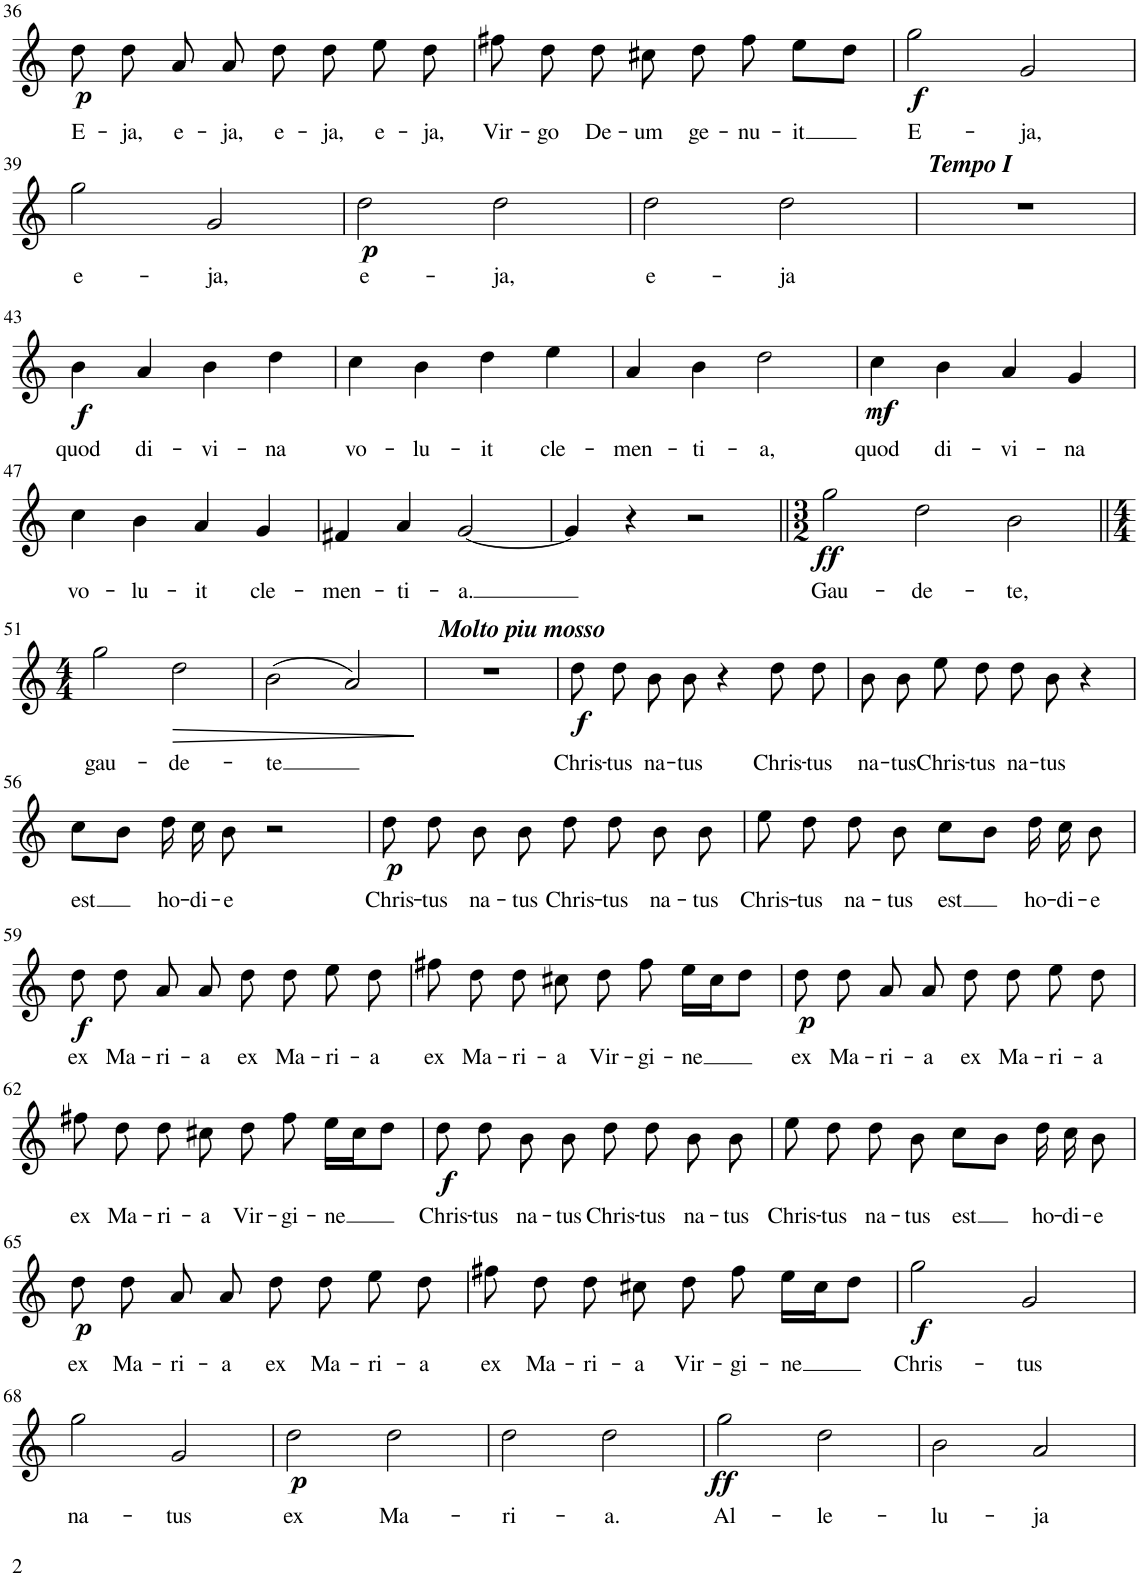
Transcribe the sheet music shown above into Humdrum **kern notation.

**kern	**text	**dynam
*part1	*part1	*part1
*staff1	*staff1	*staff1
*I"Soprano	*	*
*I'S.	*	*
!!LO:PB:g=z
*clefG2	*	*
*k[]	*	*
*M4/4	*	*
=36	=36	=36
!	!LO:LY:b	!LO:DY:b
8dd\	E-	p
!	!LO:LY:b	!
8dd\	-ja,	.
!	!LO:LY:b	!
8a/	e-	.
!	!LO:LY:b	!
8a/	-ja,	.
!	!LO:LY:b	!
8dd\	e-	.
!	!LO:LY:b	!
8dd\	-ja,	.
!	!LO:LY:b	!
8ee\	e-	.
!	!LO:LY:b	!
8dd\	-ja,	.
=37	=37	=37
!	!LO:LY:b	!
8ff#X\	Vir-	.
!	!LO:LY:b	!
8dd\	-go	.
!	!LO:LY:b	!
8dd\	De-	.
!	!LO:LY:b	!
8cc#X\	-um	.
!	!LO:LY:b	!
8dd\	ge-	.
!	!LO:LY:b	!
8ff#\	-nu-	.
!	!LO:LY:b	!
8ee\L	-it	.
8dd\J	.	.
=38	=38	=38
!	!LO:LY:b	!LO:DY:b
2gg\	E-	f
!	!LO:LY:b	!
2g/	-ja,	.
!!LO:LB:g=z
=39	=39	=39
!	!LO:LY:b	!
2gg\	e-	.
!	!LO:LY:b	!
2g/	-ja,	.
=40	=40	=40
!	!LO:LY:b	!LO:DY:b
2dd\	e-	p
!	!LO:LY:b	!
2dd\	-ja,	.
=41	=41	=41
!	!LO:LY:b	!
2dd\	e-	.
!	!LO:LY:b	!
2dd\	-ja	.
=42	=42	=42
!LO:TX:a:Bi:t=Tempo I	!	!
1r	.	.
!!LO:LB:g=z
=43	=43	=43
!	!LO:LY:b	!LO:DY:b
4b\	quod	f
!	!LO:LY:b	!
4a/	di-	.
!	!LO:LY:b	!
4b\	-vi-	.
!	!LO:LY:b	!
4dd\	-na	.
=44	=44	=44
!	!LO:LY:b	!
4cc\	vo-	.
!	!LO:LY:b	!
4b\	-lu-	.
!	!LO:LY:b	!
4dd\	-it	.
!	!LO:LY:b	!
4ee\	cle-	.
=45	=45	=45
!	!LO:LY:b	!
4a/	-men-	.
!	!LO:LY:b	!
4b\	-ti-	.
!	!LO:LY:b	!
2dd\	-a,	.
=46	=46	=46
!	!LO:LY:b	!LO:DY:b
4cc\	quod	mf
!	!LO:LY:b	!
4b\	di-	.
!	!LO:LY:b	!
4a/	-vi-	.
!	!LO:LY:b	!
4g/	-na	.
!!LO:LB:g=z
=47	=47	=47
!	!LO:LY:b	!
4cc\	vo-	.
!	!LO:LY:b	!
4b\	-lu-	.
!	!LO:LY:b	!
4a/	-it	.
!	!LO:LY:b	!
4g/	cle-	.
=48	=48	=48
!	!LO:LY:b	!
4f#X/	-men-	.
!	!LO:LY:b	!
4a/	-ti-	.
!	!LO:LY:b	!
[2g/	-a.	.
=49	=49	=49
4g/]	.	.
4r	.	.
2r	.	.
=50||	=50||	=50||
*M3/2	*	*
!	!LO:LY:b	!LO:DY:b
2gg\	Gau-	ff
!	!LO:LY:b	!
2dd\	-de-	.
!	!LO:LY:b	!
2b\	-te,	.
!!LO:LB:g=z
=51||	=51||	=51||
*M4/4	*	*
!	!LO:LY:b	!
2gg\	gau-	.
!	!LO:LY:b	!LO:HP:b
2dd\	-de-	>
=52	=52	=52
!	!LO:LY:b	!
(2b\	-te	.
2a/)	.	.
.	.	]
=53	=53	=53
!LO:TX:a:Bi:t=Molto piu mosso	!	!
1r	.	.
=54	=54	=54
!	!LO:LY:b	!LO:DY:b
8dd\	Chris-	f
!	!LO:LY:b	!
8dd\	-tus	.
!	!LO:LY:b	!
8b\	na-	.
!	!LO:LY:b	!
8b\	-tus	.
4r	.	.
!	!LO:LY:b	!
8dd\	Chris-	.
!	!LO:LY:b	!
8dd\	-tus	.
=55	=55	=55
!	!LO:LY:b	!
8b\	na-	.
!	!LO:LY:b	!
8b\	-tus	.
!	!LO:LY:b	!
8ee\	Chris-	.
!	!LO:LY:b	!
8dd\	-tus	.
!	!LO:LY:b	!
8dd\	na-	.
!	!LO:LY:b	!
8b\	-tus	.
4r	.	.
!!LO:LB:g=z
=56	=56	=56
!	!LO:LY:b	!
8cc\L	est	.
8b\J	.	.
!	!LO:LY:b	!
16dd\	ho-	.
!	!LO:LY:b	!
16cc\	-di-	.
!	!LO:LY:b	!
8b\	-e	.
2r	.	.
=57	=57	=57
!	!LO:LY:b	!LO:DY:b
8dd\	Chris-	p
!	!LO:LY:b	!
8dd\	-tus	.
!	!LO:LY:b	!
8b\	na-	.
!	!LO:LY:b	!
8b\	-tus	.
!	!LO:LY:b	!
8dd\	Chris-	.
!	!LO:LY:b	!
8dd\	-tus	.
!	!LO:LY:b	!
8b\	na-	.
!	!LO:LY:b	!
8b\	-tus	.
=58	=58	=58
!	!LO:LY:b	!
8ee\	Chris-	.
!	!LO:LY:b	!
8dd\	-tus	.
!	!LO:LY:b	!
8dd\	na-	.
!	!LO:LY:b	!
8b\	-tus	.
!	!LO:LY:b	!
8cc\L	est	.
8b\J	.	.
!	!LO:LY:b	!
16dd\	ho-	.
!	!LO:LY:b	!
16cc\	-di-	.
!	!LO:LY:b	!
8b\	-e	.
!!LO:LB:g=z
=59	=59	=59
!	!LO:LY:b	!LO:DY:b
8dd\	ex	f
!	!LO:LY:b	!
8dd\	Ma-	.
!	!LO:LY:b	!
8a/	-ri-	.
!	!LO:LY:b	!
8a/	-a	.
!	!LO:LY:b	!
8dd\	ex	.
!	!LO:LY:b	!
8dd\	Ma-	.
!	!LO:LY:b	!
8ee\	-ri-	.
!	!LO:LY:b	!
8dd\	-a	.
=60	=60	=60
!	!LO:LY:b	!
8ff#X\	ex	.
!	!LO:LY:b	!
8dd\	Ma-	.
!	!LO:LY:b	!
8dd\	-ri-	.
!	!LO:LY:b	!
8cc#X\	-a	.
!	!LO:LY:b	!
8dd\	Vir-	.
!	!LO:LY:b	!
8ff#\	-gi-	.
!	!LO:LY:b	!
16ee\LL	-ne	.
16cc#\J	.	.
8dd\J	.	.
=61	=61	=61
!	!LO:LY:b	!LO:DY:b
8dd\	ex	p
!	!LO:LY:b	!
8dd\	Ma-	.
!	!LO:LY:b	!
8a/	-ri-	.
!	!LO:LY:b	!
8a/	-a	.
!	!LO:LY:b	!
8dd\	ex	.
!	!LO:LY:b	!
8dd\	Ma-	.
!	!LO:LY:b	!
8ee\	-ri-	.
!	!LO:LY:b	!
8dd\	-a	.
!!LO:LB:g=z
=62	=62	=62
!	!LO:LY:b	!
8ff#X\	ex	.
!	!LO:LY:b	!
8dd\	Ma-	.
!	!LO:LY:b	!
8dd\	-ri-	.
!	!LO:LY:b	!
8cc#X\	-a	.
!	!LO:LY:b	!
8dd\	Vir-	.
!	!LO:LY:b	!
8ff#\	-gi-	.
!	!LO:LY:b	!
16ee\LL	-ne	.
16cc#\J	.	.
8dd\J	.	.
=63	=63	=63
!	!LO:LY:b	!LO:DY:b
8dd\	Chris-	f
!	!LO:LY:b	!
8dd\	-tus	.
!	!LO:LY:b	!
8b\	na-	.
!	!LO:LY:b	!
8b\	-tus	.
!	!LO:LY:b	!
8dd\	Chris-	.
!	!LO:LY:b	!
8dd\	-tus	.
!	!LO:LY:b	!
8b\	na-	.
!	!LO:LY:b	!
8b\	-tus	.
=64	=64	=64
!	!LO:LY:b	!
8ee\	Chris-	.
!	!LO:LY:b	!
8dd\	-tus	.
!	!LO:LY:b	!
8dd\	na-	.
!	!LO:LY:b	!
8b\	-tus	.
!	!LO:LY:b	!
8cc\L	est	.
8b\J	.	.
!	!LO:LY:b	!
16dd\	ho-	.
!	!LO:LY:b	!
16cc\	-di-	.
!	!LO:LY:b	!
8b\	-e	.
!!LO:LB:g=z
=65	=65	=65
!	!LO:LY:b	!LO:DY:b
8dd\	ex	p
!	!LO:LY:b	!
8dd\	Ma-	.
!	!LO:LY:b	!
8a/	-ri-	.
!	!LO:LY:b	!
8a/	-a	.
!	!LO:LY:b	!
8dd\	ex	.
!	!LO:LY:b	!
8dd\	Ma-	.
!	!LO:LY:b	!
8ee\	-ri-	.
!	!LO:LY:b	!
8dd\	-a	.
=66	=66	=66
!	!LO:LY:b	!
8ff#X\	ex	.
!	!LO:LY:b	!
8dd\	Ma-	.
!	!LO:LY:b	!
8dd\	-ri-	.
!	!LO:LY:b	!
8cc#X\	-a	.
!	!LO:LY:b	!
8dd\	Vir-	.
!	!LO:LY:b	!
8ff#\	-gi-	.
!	!LO:LY:b	!
16ee\LL	-ne	.
16cc#\J	.	.
8dd\J	.	.
=67	=67	=67
!	!LO:LY:b	!LO:DY:b
2gg\	Chris-	f
!	!LO:LY:b	!
2g/	-tus	.
!!LO:LB:g=z
=68	=68	=68
!	!LO:LY:b	!
2gg\	na-	.
!	!LO:LY:b	!
2g/	-tus	.
=69	=69	=69
!	!LO:LY:b	!LO:DY:b
2dd\	ex	p
!	!LO:LY:b	!
2dd\	Ma-	.
=70	=70	=70
!	!LO:LY:b	!
2dd\	-ri-	.
!	!LO:LY:b	!
2dd\	-a.	.
=71	=71	=71
!	!LO:LY:b	!LO:DY:b
2gg\	Al-	ff
!	!LO:LY:b	!
2dd\	-le-	.
=72	=72	=72
!	!LO:LY:b	!
2b\	-lu-	.
!	!LO:LY:b	!
2a/	-ja	.
=	=	=
*-	*-	*-
